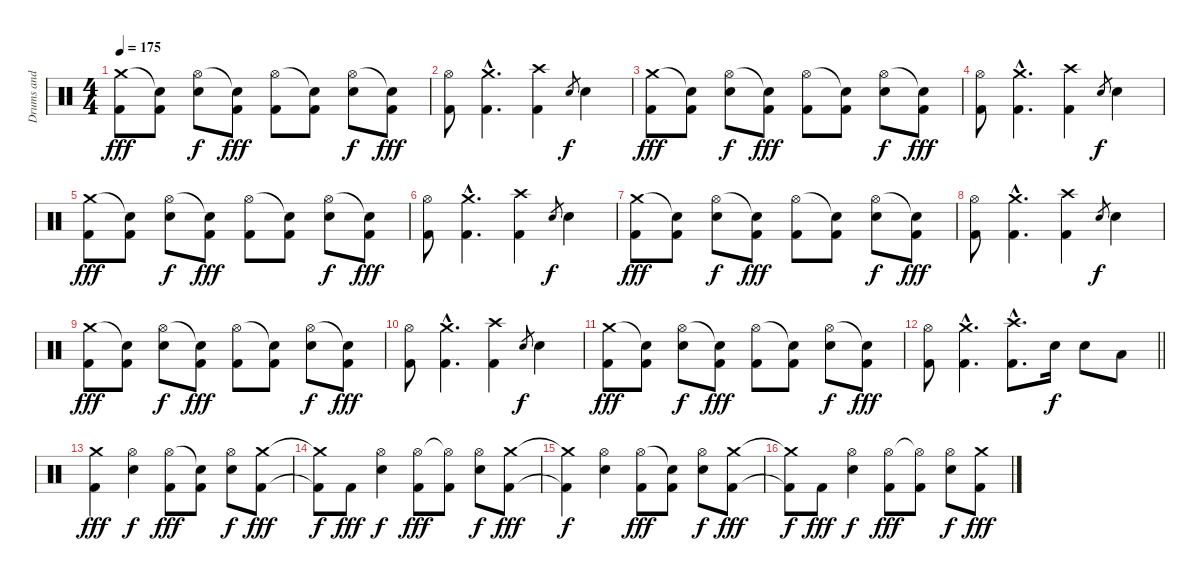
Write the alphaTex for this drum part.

\track ("Drums and Percussion" "Drums and ") {instrument percussion}
\staff {score}
\articulation defaults
\ts (4 4)
\tempo 175
\clef neutral
\ks c
("Crash medium (hit)" "Kick (hit) 2").8{dy fff} ("Snare (hit)"{t} "Kick (hit) 2").8 ("Hi-Hat (open)" "Snare (hit) 2").8{dy f} ("Snare (hit)"{t} "Kick (hit) 2").8{dy fff} ("Hi-Hat (open)" "Kick (hit) 2").8 ("Snare (hit)"{t} "Kick (hit) 2").8 ("Hi-Hat (open)" "Snare (hit) 2").8{dy f} ("Snare (hit)"{t} "Kick (hit) 2").8{dy fff} |
("Hi-Hat (open)" "Kick (hit) 2").8 ("Crash medium (hit)"{hac} "Kick (hit) 2"{hac}).4{d} ("Crash high (hit)" "Kick (hit) 2").4 "Snare (hit) 2".8{gr dy f} "Snare (hit) 2".4 |
("Crash medium (hit)" "Kick (hit) 2").8{dy fff} ("Snare (hit)"{t} "Kick (hit) 2").8 ("Hi-Hat (open)" "Snare (hit) 2").8{dy f} ("Snare (hit)"{t} "Kick (hit) 2").8{dy fff} ("Hi-Hat (open)" "Kick (hit) 2").8 ("Snare (hit)"{t} "Kick (hit) 2").8 ("Hi-Hat (open)" "Snare (hit) 2").8{dy f} ("Snare (hit)"{t} "Kick (hit) 2").8{dy fff} |
("Hi-Hat (open)" "Kick (hit) 2").8 ("Crash medium (hit)"{hac} "Kick (hit) 2"{hac}).4{d} ("Crash high (hit)" "Kick (hit) 2").4 "Snare (hit) 2".8{gr dy f} "Snare (hit) 2".4 |
("Crash medium (hit)" "Kick (hit) 2").8{dy fff} ("Snare (hit)"{t} "Kick (hit) 2").8 ("Hi-Hat (open)" "Snare (hit) 2").8{dy f} ("Snare (hit)"{t} "Kick (hit) 2").8{dy fff} ("Hi-Hat (open)" "Kick (hit) 2").8 ("Snare (hit)"{t} "Kick (hit) 2").8 ("Hi-Hat (open)" "Snare (hit) 2").8{dy f} ("Snare (hit)"{t} "Kick (hit) 2").8{dy fff} |
("Hi-Hat (open)" "Kick (hit) 2").8 ("Crash medium (hit)"{hac} "Kick (hit) 2"{hac}).4{d} ("Crash high (hit)" "Kick (hit) 2").4 "Snare (hit) 2".8{gr dy f} "Snare (hit) 2".4 |
("Crash medium (hit)" "Kick (hit) 2").8{dy fff} ("Snare (hit)"{t} "Kick (hit) 2").8 ("Hi-Hat (open)" "Snare (hit) 2").8{dy f} ("Snare (hit)"{t} "Kick (hit) 2").8{dy fff} ("Hi-Hat (open)" "Kick (hit) 2").8 ("Snare (hit)"{t} "Kick (hit) 2").8 ("Hi-Hat (open)" "Snare (hit) 2").8{dy f} ("Snare (hit)"{t} "Kick (hit) 2").8{dy fff} |
("Hi-Hat (open)" "Kick (hit) 2").8 ("Crash medium (hit)"{hac} "Kick (hit) 2"{hac}).4{d} ("Crash high (hit)" "Kick (hit) 2").4 "Snare (hit) 2".8{gr dy f} "Snare (hit) 2".4 |
("Crash medium (hit)" "Kick (hit) 2").8{dy fff} ("Snare (hit)"{t} "Kick (hit) 2").8 ("Hi-Hat (open)" "Snare (hit) 2").8{dy f} ("Snare (hit)"{t} "Kick (hit) 2").8{dy fff} ("Hi-Hat (open)" "Kick (hit) 2").8 ("Snare (hit)"{t} "Kick (hit) 2").8 ("Hi-Hat (open)" "Snare (hit) 2").8{dy f} ("Snare (hit)"{t} "Kick (hit) 2").8{dy fff} |
("Hi-Hat (open)" "Kick (hit) 2").8 ("Crash medium (hit)"{hac} "Kick (hit) 2"{hac}).4{d} ("Crash high (hit)" "Kick (hit) 2").4 "Snare (hit) 2".8{gr dy f} "Snare (hit) 2".4 |
("Crash medium (hit)" "Kick (hit) 2").8{dy fff} ("Snare (hit)"{t} "Kick (hit) 2").8 ("Hi-Hat (open)" "Snare (hit) 2").8{dy f} ("Snare (hit)"{t} "Kick (hit) 2").8{dy fff} ("Hi-Hat (open)" "Kick (hit) 2").8 ("Snare (hit)"{t} "Kick (hit) 2").8 ("Hi-Hat (open)" "Snare (hit) 2").8{dy f} ("Snare (hit)"{t} "Kick (hit) 2").8{dy fff} |
\barLineRight lightlight
("Hi-Hat (open)" "Kick (hit) 2").8 ("Crash medium (hit)"{hac} "Kick (hit) 2"{hac}).4{d} ("Crash high (hit)"{hac} "Kick (hit) 2"{hac}).8{d} "Snare (hit) 2".16{dy f} "Snare (hit) 2".8 "Low Tom (hit)".8 |
("Crash medium (hit)" "Kick (hit) 2").4{dy fff} ("Hi-Hat (open)" "Snare (hit) 2").4{dy f} ("Hi-Hat (open)" "Kick (hit) 2").8{dy fff} ("Snare (hit)"{t} "Kick (hit) 2").8 ("Hi-Hat (open)" "Snare (hit) 2").8{dy f} ("Crash medium (hit)" "Kick (hit) 2").8{dy fff} |
("Crash medium (hit)"{t} "Kick (hit) 2"{t}).8{dy f} "Kick (hit) 2".8{dy fff} ("Hi-Hat (open)" "Snare (hit) 2").4{dy f} ("Hi-Hat (open)" "Kick (hit) 2").8{dy fff} ("Hi-Hat (open)"{t} "Kick (hit) 2").8 ("Hi-Hat (open)" "Snare (hit) 2").8{dy f} ("Crash medium (hit)" "Kick (hit) 2").8{dy fff} |
("Crash medium (hit)"{t} "Kick (hit) 2"{t}).4{dy f} ("Hi-Hat (open)" "Snare (hit) 2").4 ("Hi-Hat (open)" "Kick (hit) 2").8{dy fff} ("Snare (hit)"{t} "Kick (hit) 2").8 ("Hi-Hat (open)" "Snare (hit) 2").8{dy f} ("Crash medium (hit)" "Kick (hit) 2").8{dy fff} |
("Crash medium (hit)"{t} "Kick (hit) 2"{t}).8{dy f} "Kick (hit) 2".8{dy fff} ("Hi-Hat (open)" "Snare (hit) 2").4{dy f} ("Hi-Hat (open)" "Kick (hit) 2").8{dy fff} ("Hi-Hat (open)"{t} "Kick (hit) 2").8 ("Hi-Hat (open)" "Snare (hit) 2").8{dy f} ("Crash medium (hit)" "Kick (hit) 2").8{dy fff}
